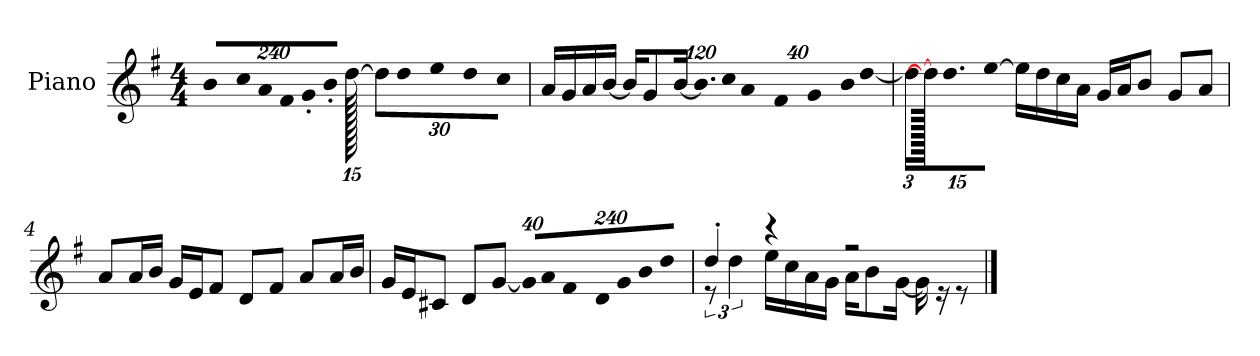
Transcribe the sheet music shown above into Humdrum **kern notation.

**kern
*part1
*staff1
*I"Piano
*I'P-no
*clefG2
*k[f#]
*M4/4
*MM90
*Xbrackettup
=1
!LO:N:vis=8
960%137b/L
!LO:N:vis=16
1920%137cc/L
!LO:N:vis=16
1920%137a/
!LO:N:vis=16
1920%137f#/
!LO:N:vis=16
1920%137g'/
!LO:N:vis=16
1920%137b'/JJ
[1920dd\
240%17dd\L]
!LO:N:vis=8
960%137dd\
!LO:N:vis=8
960%137ee\
!LO:N:vis=16
1920%137dd\L
!LO:N:vis=16
1920%137cc\JJ
=2
16a/LL
16g/
16a/
[16b/JJ
16b/KL]
8g/
[16b/Jk
!LO:N:vis=16.
960%103b/LL]
!LO:N:vis=32
640%23cc/K
!LO:N:vis=16
1920%137a/
!LO:N:vis=16
1920%137f#/
!LO:N:vis=16
1920%137g/
!LO:N:vis=32
640%23b/K
[384%41dd/J
=3
24dd\KL]
1920dd/_
12.dd\
[12ee\J
16ee\LL]
16dd\
16cc\
16a\JJ
16g/LL
16a/J
8b/J
8g/L
8a/J
!!LO:LB:g=z
=4
8a/L
16a/L
16b/JJ
16g/LL
16e/J
8f#/J
8d/L
8f#/J
8a/L
16a/L
16b/JJ
=5
16g/LL
16e/J
8c#X/J
8d/L
[8g/J
!LO:N:vis=32
640%23g/KLL]
!LO:N:vis=16
1920%137a/
!LO:N:vis=32
640%23f#/K
!LO:N:vis=16
1920%137d/
!LO:N:vis=16
1920%137g/
!LO:N:vis=16
1920%137b/J
!LO:N:vis=8
960%137dd/J
=6
*^
*	*brackettup
4dd'/	12r
.	6dd\
4r	16ee\LL
.	16cc\
.	16a\
.	16g\JJ
2r	16a\KL
.	8b\
.	[16g\Jk
.	16g\]
.	16r
.	8r
*v	*v
==
*-
